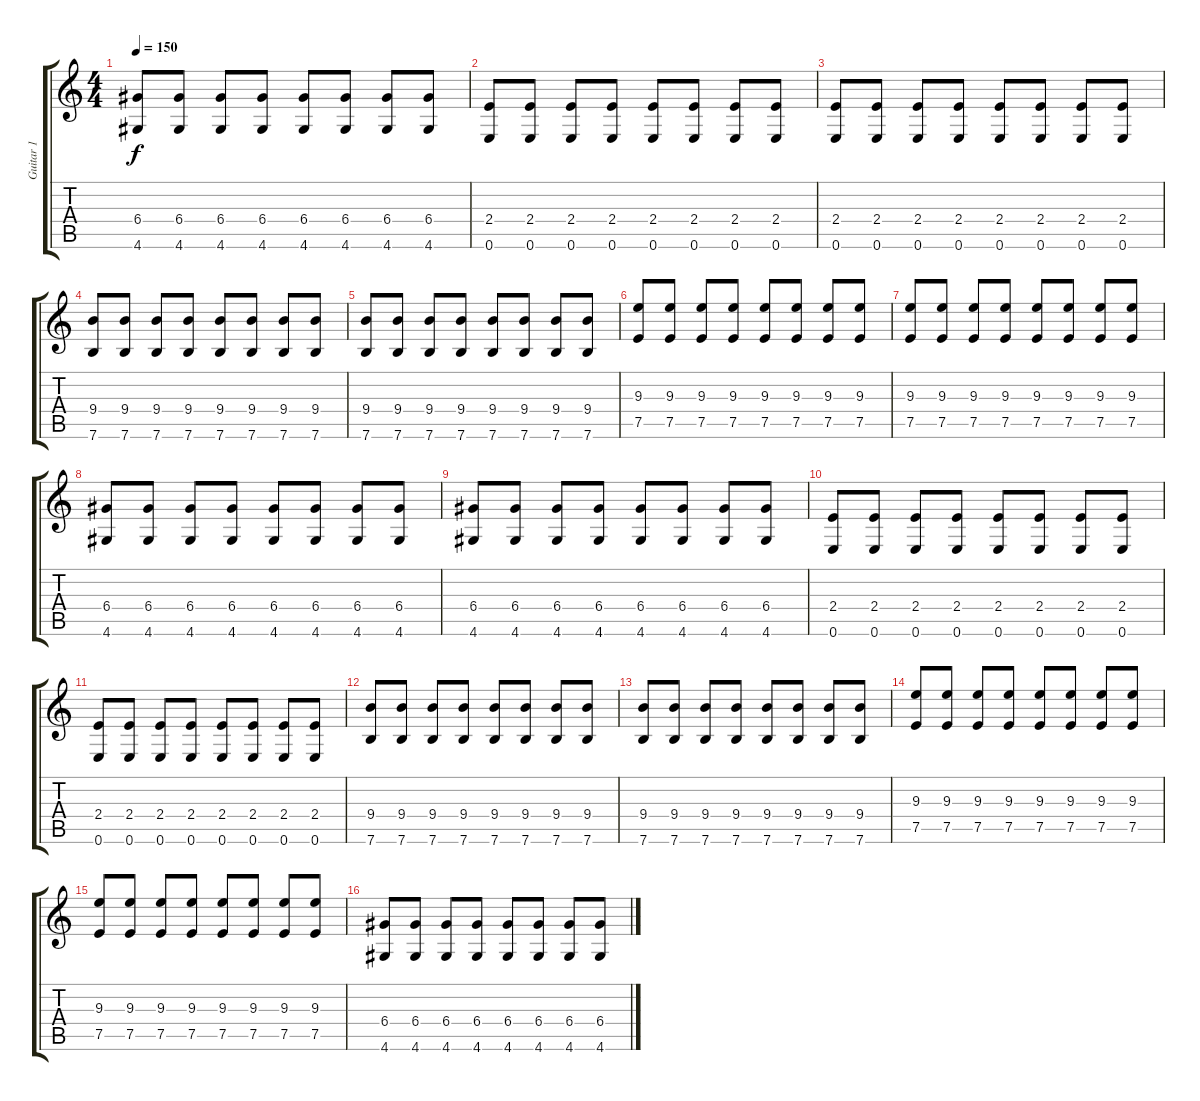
\track ("Guitar 1" "Guitar 1") {instrument acousticguitarsteel}
\staff {score tabs}
\tuning (E4 B3 G3 D3 A2 E2) {hide}
\ts (4 4)
\tempo 150
\clef g2
\ks c
(6.4 4.6).8{dy f} (6.4 4.6).8 (6.4 4.6).8 (6.4 4.6).8 (6.4 4.6).8 (6.4 4.6).8 (6.4 4.6).8 (6.4 4.6).8 |
(2.4 0.6).8 (2.4 0.6).8 (2.4 0.6).8 (2.4 0.6).8 (2.4 0.6).8 (2.4 0.6).8 (2.4 0.6).8 (2.4 0.6).8 |
(2.4 0.6).8 (2.4 0.6).8 (2.4 0.6).8 (2.4 0.6).8 (2.4 0.6).8 (2.4 0.6).8 (2.4 0.6).8 (2.4 0.6).8 |
(9.4 7.6).8 (9.4 7.6).8 (9.4 7.6).8 (9.4 7.6).8 (9.4 7.6).8 (9.4 7.6).8 (9.4 7.6).8 (9.4 7.6).8 |
(9.4 7.6).8 (9.4 7.6).8 (9.4 7.6).8 (9.4 7.6).8 (9.4 7.6).8 (9.4 7.6).8 (9.4 7.6).8 (9.4 7.6).8 |
(9.3 7.5).8 (9.3 7.5).8 (9.3 7.5).8 (9.3 7.5).8 (9.3 7.5).8 (9.3 7.5).8 (9.3 7.5).8 (9.3 7.5).8 |
(9.3 7.5).8 (9.3 7.5).8 (9.3 7.5).8 (9.3 7.5).8 (9.3 7.5).8 (9.3 7.5).8 (9.3 7.5).8 (9.3 7.5).8 |
(6.4 4.6).8 (6.4 4.6).8 (6.4 4.6).8 (6.4 4.6).8 (6.4 4.6).8 (6.4 4.6).8 (6.4 4.6).8 (6.4 4.6).8 |
(6.4 4.6).8 (6.4 4.6).8 (6.4 4.6).8 (6.4 4.6).8 (6.4 4.6).8 (6.4 4.6).8 (6.4 4.6).8 (6.4 4.6).8 |
(2.4 0.6).8 (2.4 0.6).8 (2.4 0.6).8 (2.4 0.6).8 (2.4 0.6).8 (2.4 0.6).8 (2.4 0.6).8 (2.4 0.6).8 |
(2.4 0.6).8 (2.4 0.6).8 (2.4 0.6).8 (2.4 0.6).8 (2.4 0.6).8 (2.4 0.6).8 (2.4 0.6).8 (2.4 0.6).8 |
(9.4 7.6).8 (9.4 7.6).8 (9.4 7.6).8 (9.4 7.6).8 (9.4 7.6).8 (9.4 7.6).8 (9.4 7.6).8 (9.4 7.6).8 |
(9.4 7.6).8 (9.4 7.6).8 (9.4 7.6).8 (9.4 7.6).8 (9.4 7.6).8 (9.4 7.6).8 (9.4 7.6).8 (9.4 7.6).8 |
(9.3 7.5).8 (9.3 7.5).8 (9.3 7.5).8 (9.3 7.5).8 (9.3 7.5).8 (9.3 7.5).8 (9.3 7.5).8 (9.3 7.5).8 |
(9.3 7.5).8 (9.3 7.5).8 (9.3 7.5).8 (9.3 7.5).8 (9.3 7.5).8 (9.3 7.5).8 (9.3 7.5).8 (9.3 7.5).8 |
(6.4 4.6).8 (6.4 4.6).8 (6.4 4.6).8 (6.4 4.6).8 (6.4 4.6).8 (6.4 4.6).8 (6.4 4.6).8 (6.4 4.6).8
